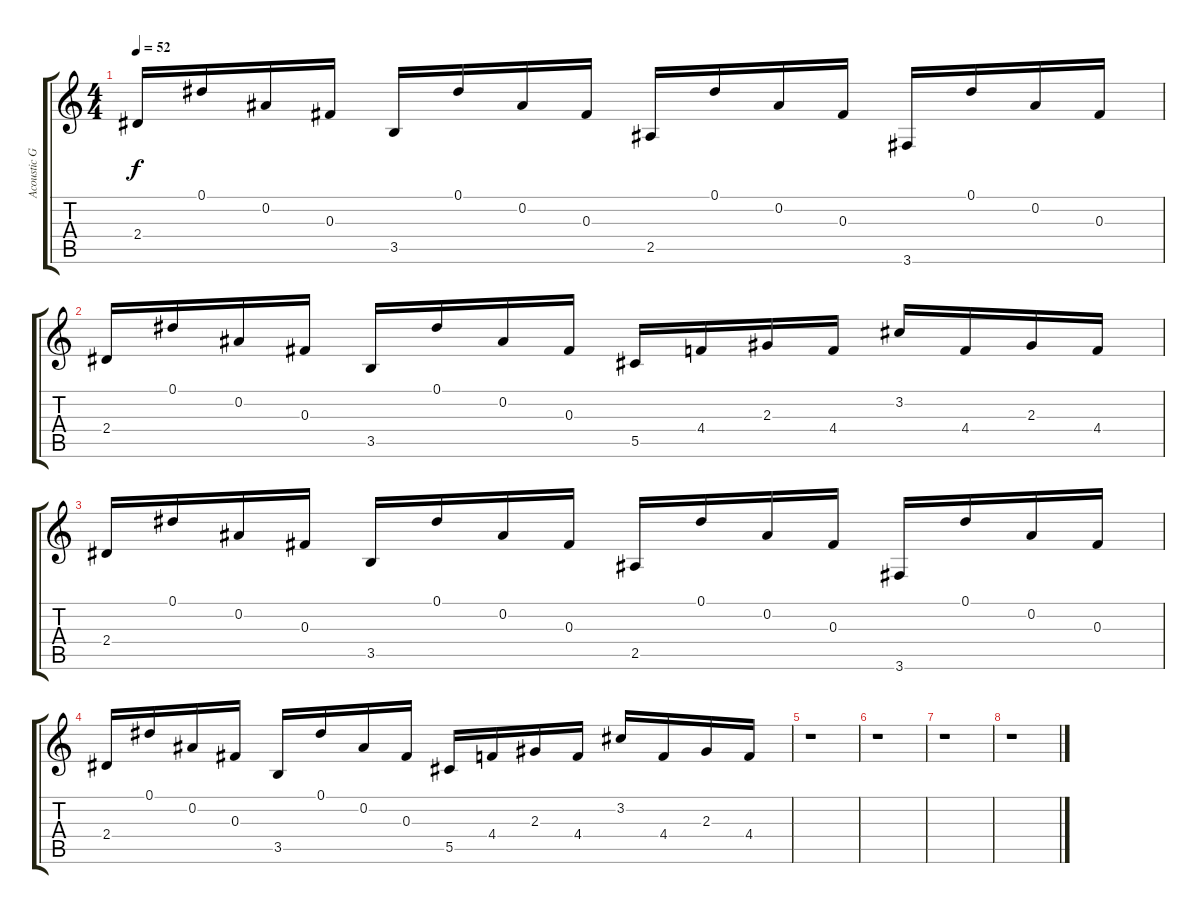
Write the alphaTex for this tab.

\track ("Acoustic Gtr." "Acoustic G") {instrument acousticguitarsteel}
\staff {score tabs}
\tuning (Eb4 Bb3 Gb3 Db3 Ab2 Eb2) {hide}
\ts (4 4)
\tempo 52
\clef g2
\ks c
2.4.16{dy f} 0.1.16 0.2.16 0.3.16 3.5.16 0.1.16 0.2.16 0.3.16 2.5.16 0.1.16 0.2.16 0.3.16 3.6.16 0.1.16 0.2.16 0.3.16 |
2.4.16 0.1.16 0.2.16 0.3.16 3.5.16 0.1.16 0.2.16 0.3.16 5.5.16 4.4.16 2.3.16 4.4.16 3.2.16 4.4.16 2.3.16 4.4.16 |
2.4.16 0.1.16 0.2.16 0.3.16 3.5.16 0.1.16 0.2.16 0.3.16 2.5.16 0.1.16 0.2.16 0.3.16 3.6.16 0.1.16 0.2.16 0.3.16 |
2.4.16 0.1.16 0.2.16 0.3.16 3.5.16 0.1.16 0.2.16 0.3.16 5.5.16 4.4.16 2.3.16 4.4.16 3.2.16 4.4.16 2.3.16 4.4.16 |
r.1 |
r.1 |
r.1 |
r.1
